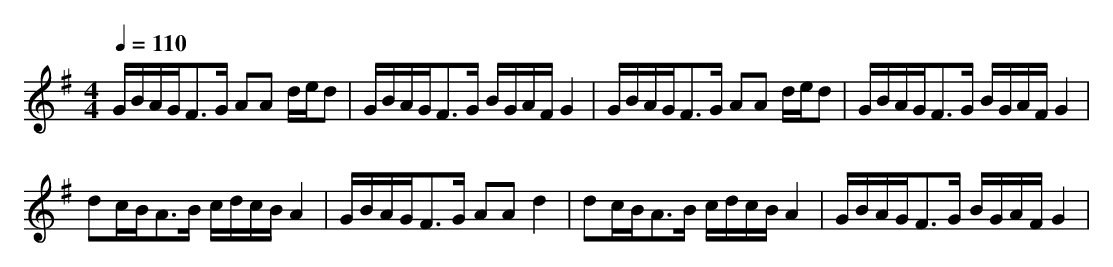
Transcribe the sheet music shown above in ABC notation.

X:1
T:
M: 4/4
L: 1/8
Q:1/4=110
K:G % 1 sharps
G/2B/2A/2G<FG/2 AA d/2e/2d|G/2B/2A/2G<FG/2 B/2G/2A/2F/2 G2|G/2B/2A/2G<FG/2 AA d/2e/2d|G/2B/2A/2G<FG/2 B/2G/2A/2F/2 G2|
dc/2B<AB/2 c/2d/2c/2B/2 A2|G/2B/2A/2G<FG/2 AA d2|dc/2B<AB/2 c/2d/2c/2B/2 A2|G/2B/2A/2G<FG/2 B/2G/2A/2F/2 G2|
